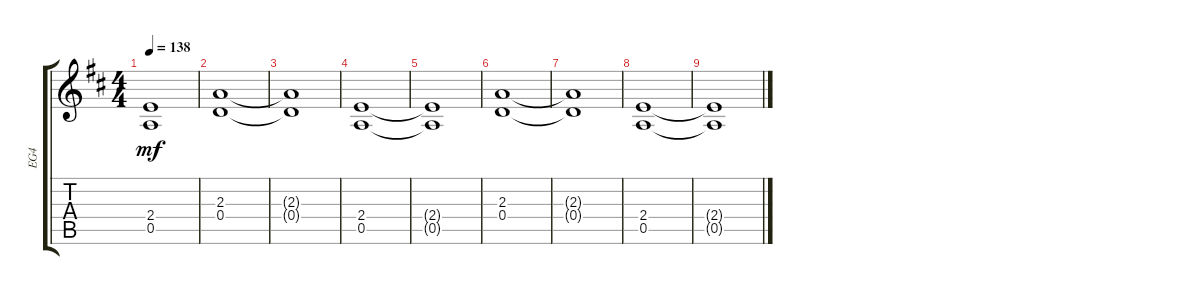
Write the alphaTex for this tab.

\track ("EG4" "EG4") {instrument distortionguitar}
\staff {score tabs}
\tuning (E4 B3 G3 D3 A2 E2) {hide}
\ts (4 4)
\tempo 138
\clef g2
\ks d
(2.4{t} 0.5{t}).1{dy mf} |
(2.3 0.4).1 |
(2.3{t} 0.4{t}).1 |
(2.4 0.5).1 |
(2.4{t} 0.5{t}).1 |
(2.3 0.4).1 |
(2.3{t} 0.4{t}).1 |
(2.4 0.5).1 |
(2.4{t} 0.5{t}).1
